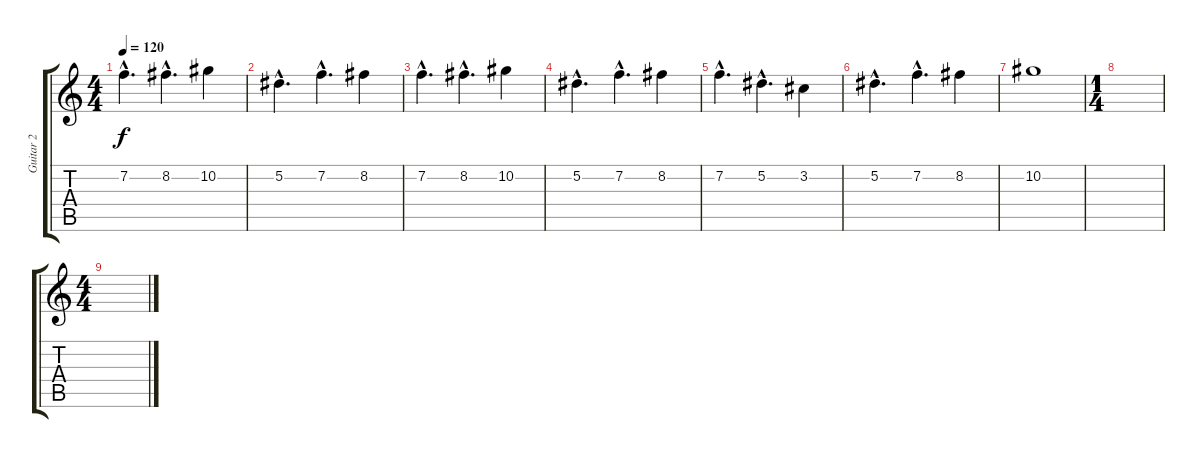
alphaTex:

\track ("Guitar 2" "Guitar 2") {instrument electricguitarclean}
\staff {score tabs}
\tuning (Eb4 Bb3 Gb3 Db3 Ab2 Eb2) {hide}
\ts (4 4)
\tempo 120
\clef g2
\ks c
7.2{hac}.4{d dy f} 8.2{hac}.4{d} 10.2.4 |
5.2{hac}.4{d} 7.2{hac}.4{d} 8.2.4 |
7.2{hac}.4{d} 8.2{hac}.4{d} 10.2.4 |
5.2{hac}.4{d} 7.2{hac}.4{d} 8.2.4 |
7.2{hac}.4{d} 5.2{hac}.4{d} 3.2.4 |
5.2{hac}.4{d} 7.2{hac}.4{d} 8.2.4 |
10.2.1 |
\ts (1 4)
|
\ts (4 4)
